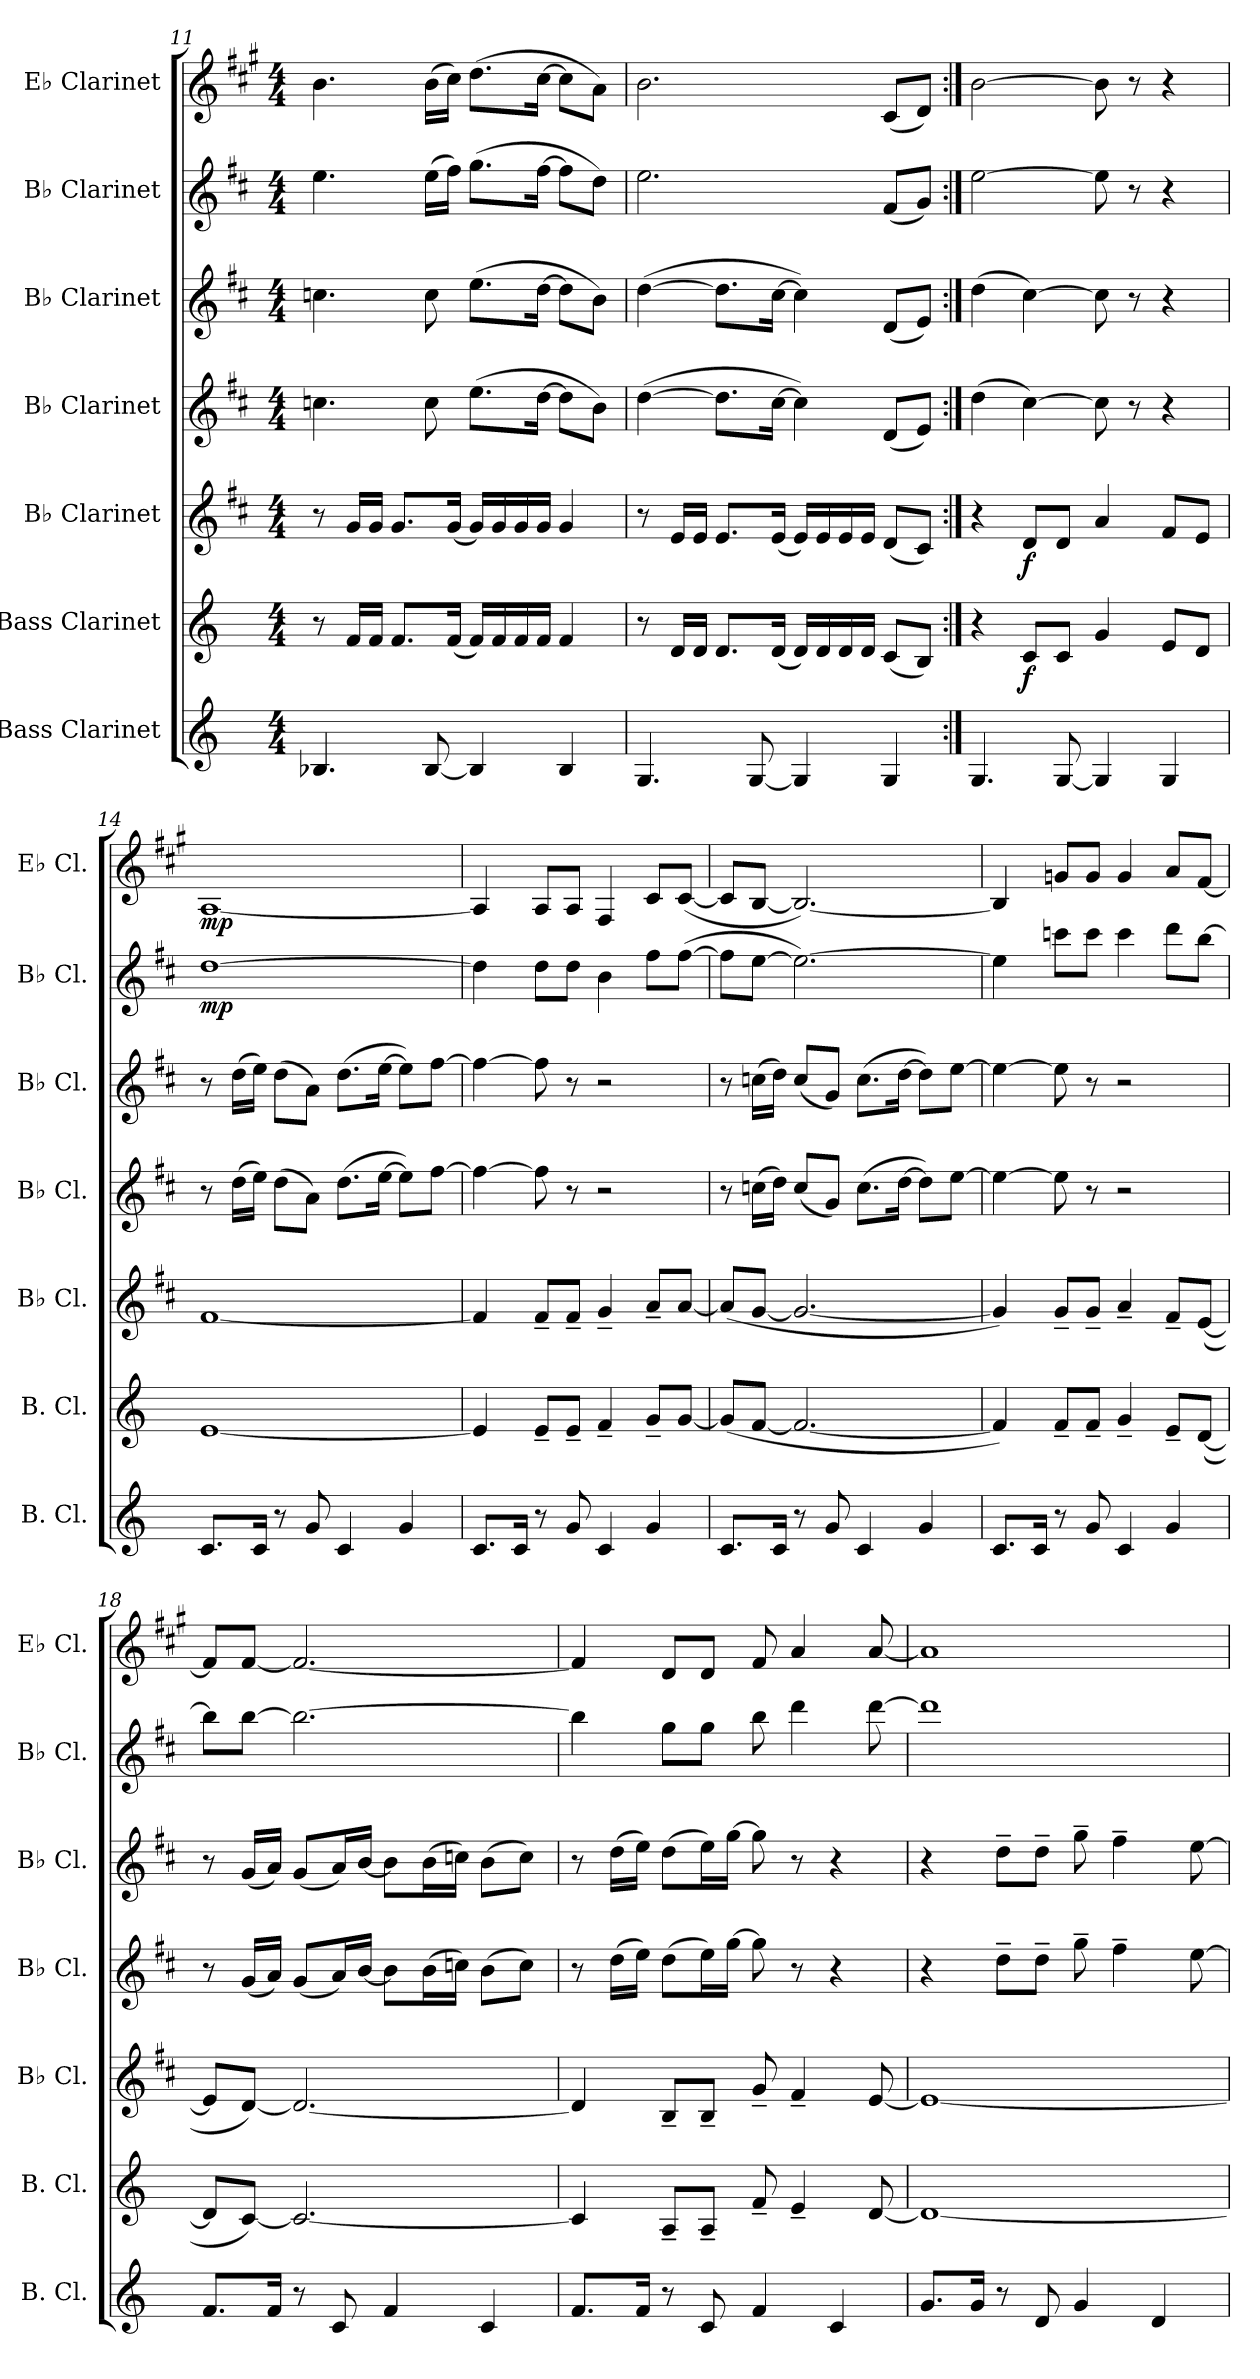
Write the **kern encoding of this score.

**kern	**kern	**dynam	**kern	**dynam	**kern	**kern	**kern	**dynam	**kern	**dynam
*part7	*part6	*part6	*part5	*part5	*part4	*part3	*part2	*part2	*part1	*part1
*staff7	*staff6	*staff6	*staff5	*staff5	*staff4	*staff3	*staff2	*staff2	*staff1	*staff1
*I"Bass Clarinet	*I"Bass Clarinet	*	*I"B♭ Clarinet	*	*I"B♭ Clarinet	*I"B♭ Clarinet	*I"B♭ Clarinet	*	*I"E♭ Clarinet	*
*I'B. Cl.	*I'B. Cl.	*	*I'B♭ Cl.	*	*I'B♭ Cl.	*I'B♭ Cl.	*I'B♭ Cl.	*	*I'E♭ Cl.	*
*clefG2	*clefG2	*	*clefG2	*	*clefG2	*clefG2	*clefG2	*	*clefG2	*
*ITrd8c14	*ITrd8c14	*	*ITrd1c2	*	*ITrd1c2	*ITrd1c2	*ITrd1c2	*	*ITrd1c2	*
*k[]	*k[]	*	*k[]	*	*k[]	*k[]	*k[]	*	*k[f#]	*
*M4/4	*M4/4	*	*M4/4	*	*M4/4	*M4/4	*M4/4	*	*M4/4	*
=11	=11	=11	=11	=11	=11	=11	=11	=11	=11	=11
4.BB-X/	8r	.	8r	.	4.b-X\	4.b-X\	4.dd\	.	4.a\	.
.	16F/LL	.	16f/LL	.	.	.	.	.	.	.
.	16F/JJ	.	16f/JJ	.	.	.	.	.	.	.
.	8.F/L	.	8.f/L	.	.	.	.	.	.	.
[8BB-/	.	.	.	.	8b-\	8b-\	(>16dd\LL	.	(>16a\LL	.
.	(<16F/Jk	.	(<16f/Jk	.	.	.	16ee\JJ)	.	16b\JJ)	.
4BB-/]	16F/LL)	.	16f/LL)	.	(>8.dd\L	(>8.dd\L	(>8.ff\L	.	(>8.cc\L	.
.	16F/	.	16f/	.	.	.	.	.	.	.
.	16F/	.	16f/	.	.	.	.	.	.	.
.	16F/JJ	.	16f/JJ	.	[16cc\Jk	[16cc\Jk	[16ee\Jk	.	[16b\Jk	.
4BB-/	4F/	.	4f/	.	8cc\L]	8cc\L]	8ee\L]	.	8b\L]	.
.	.	.	.	.	8a\J)	8a\J)	8cc\J)	.	8g\J)	.
=12	=12	=12	=12	=12	=12	=12	=12	=12	=12	=12
4.GG/	8r	.	8r	.	(>[4cc\	(>[4cc\	2.dd\	.	2.a\	.
.	16D/LL	.	16d/LL	.	.	.	.	.	.	.
.	16D/JJ	.	16d/JJ	.	.	.	.	.	.	.
.	8.D/L	.	8.d/L	.	8.cc\L]	8.cc\L]	.	.	.	.
[8GG/	.	.	.	.	.	.	.	.	.	.
.	(<16D/Jk	.	(<16d/Jk	.	[16b\Jk	[16b\Jk	.	.	.	.
4GG/]	16D/LL)	.	16d/LL)	.	4b\])	4b\])	.	.	.	.
.	16D/	.	16d/	.	.	.	.	.	.	.
.	16D/	.	16d/	.	.	.	.	.	.	.
.	16D/JJ	.	16d/JJ	.	.	.	.	.	.	.
4GG/	(<8C/L	.	(<8c/L	.	(<8c/L	(<8c/L	(<8e/L	.	(<8B/L	.
.	8BB/J)	.	8B/J)	.	8d/J)	8d/J)	8f/J)	.	8c/J)	.
=13:|!	=13:|!	=13:|!	=13:|!	=13:|!	=13:|!	=13:|!	=13:|!	=13:|!	=13:|!	=13:|!
4.GG/	4r	.	4r	.	(>4cc\	(>4cc\	[2dd\	.	[2a\	.
!	!	!LO:DY:b	!	!LO:DY:b	!	!	!	!	!	!
.	8C/L	f	8c/L	f	[4b\)	[4b\)	.	.	.	.
[8GG/	8C/J	.	8c/J	.	.	.	.	.	.	.
4GG/]	4G/	.	4g/	.	8b\]	8b\]	8dd\]	.	8a\]	.
.	.	.	.	.	8r	8r	8r	.	8r	.
4GG/	8E/L	.	8e/L	.	4r	4r	4r	.	4r	.
.	8D/J	.	8d/J	.	.	.	.	.	.	.
!!LO:PB:g=z
=14	=14	=14	=14	=14	=14	=14	=14	=14	=14	=14
!	!	!	!	!	!	!	!	!LO:DY:b	!	!LO:DY:b
8.C/L	[1E	.	[1e	.	8r	8r	[1cc	mp	[1G	mp
.	.	.	.	.	(>16cc\LL	(>16cc\LL	.	.	.	.
16C/Jk	.	.	.	.	16dd\JJ)	16dd\JJ)	.	.	.	.
8r	.	.	.	.	(>8cc\L	(>8cc\L	.	.	.	.
8G/	.	.	.	.	8g\J)	8g\J)	.	.	.	.
4C/	.	.	.	.	(>8.cc\L	(>8.cc\L	.	.	.	.
.	.	.	.	.	[16dd\Jk	[16dd\Jk	.	.	.	.
4G/	.	.	.	.	8dd\L])	8dd\L])	.	.	.	.
.	.	.	.	.	[8ee\J	[8ee\J	.	.	.	.
=15	=15	=15	=15	=15	=15	=15	=15	=15	=15	=15
8.C/L	4E/]	.	4e/]	.	4ee\_	4ee\_	4cc\]	.	4G/]	.
16C/Jk	.	.	.	.	.	.	.	.	.	.
8r	8E~/L	.	8e~/L	.	8ee\]	8ee\]	8cc\L	.	8G/L	.
8G/	8E~/J	.	8e~/J	.	8r	8r	8cc\J	.	8G/J	.
4C/	4F~/	.	4f~/	.	2r	2r	4a\	.	4E/	.
4G/	8G~/L	.	8g~/L	.	.	.	8ee\L	.	8B/L	.
.	[8G/J	.	[8g/J	.	.	.	(>[8ee\J	.	(<[8B/J	.
=16	=16	=16	=16	=16	=16	=16	=16	=16	=16	=16
8.C/L	(<8G/L]	.	(<8g/L]	.	8r	8r	8ee\L]	.	8B/L]	.
.	[8F/J	.	[8f/J	.	(>16b-X\LL	(>16b-X\LL	[8dd\J	.	[8A/J	.
16C/Jk	.	.	.	.	16cc\JJ)	16cc\JJ)	.	.	.	.
8r	2.F/_	.	2.f/_	.	(<8b-/L	(<8b-/L	2.dd\_)	.	2.A/_)	.
8G/	.	.	.	.	8f/J)	8f/J)	.	.	.	.
4C/	.	.	.	.	(>8.b-\L	(>8.b-\L	.	.	.	.
.	.	.	.	.	[16cc\Jk	[16cc\Jk	.	.	.	.
4G/	.	.	.	.	8cc\L])	8cc\L])	.	.	.	.
.	.	.	.	.	[8dd\J	[8dd\J	.	.	.	.
=17	=17	=17	=17	=17	=17	=17	=17	=17	=17	=17
8.C/L	4F/])	.	4f/])	.	4dd\_	4dd\_	4dd\]	.	4A/]	.
16C/Jk	.	.	.	.	.	.	.	.	.	.
8r	8F~/L	.	8f~/L	.	8dd\]	8dd\]	8bb-X\L	.	8fn/L	.
8G/	8F~/J	.	8f~/J	.	8r	8r	8bb-\J	.	8f/J	.
4C/	4G~/	.	4g~/	.	2r	2r	4bb-\	.	4f/	.
4G/	8E~/L	.	8e~/L	.	.	.	8ccc\L	.	8g/L	.
.	(<[8D/J	.	(<[8d/J	.	.	.	[8aa\J	.	[8e/J	.
!!LO:PB:g=z
=18	=18	=18	=18	=18	=18	=18	=18	=18	=18	=18
8.F/L	8D/L]	.	8d/L]	.	8r	8r	8aa\L]	.	8e/L]	.
.	[8C/J)	.	[8c/J)	.	(<16f/LL	(<16f/LL	[8aa\J	.	[8e/J	.
16F/Jk	.	.	.	.	16g/JJ)	16g/JJ)	.	.	.	.
8r	2.C/_	.	2.c/_	.	(<8f/L	(<8f/L	2.aa\_	.	2.e/_	.
8C/	.	.	.	.	16g/L)	16g/L)	.	.	.	.
.	.	.	.	.	[16a/JJ	[16a/JJ	.	.	.	.
4F/	.	.	.	.	8a\L]	8a\L]	.	.	.	.
.	.	.	.	.	(>16a\L	(>16a\L	.	.	.	.
.	.	.	.	.	16b-X\JJ)	16b-X\JJ)	.	.	.	.
4C/	.	.	.	.	(>8a\L	(>8a\L	.	.	.	.
.	.	.	.	.	8b-\J)	8b-\J)	.	.	.	.
=19	=19	=19	=19	=19	=19	=19	=19	=19	=19	=19
8.F/L	4C/]	.	4c/]	.	8r	8r	4aa\]	.	4e/]	.
.	.	.	.	.	(>16cc\LL	(>16cc\LL	.	.	.	.
16F/Jk	.	.	.	.	16dd\JJ)	16dd\JJ)	.	.	.	.
8r	8AA~/L	.	8A~/L	.	(>8cc\L	(>8cc\L	8ff\L	.	8c/L	.
8C/	8AA~/J	.	8A~/J	.	16dd\L)	16dd\L)	8ff\J	.	8c/J	.
.	.	.	.	.	[16ff\JJ	[16ff\JJ	.	.	.	.
4F/	8F~/	.	8f~/	.	8ff\]	8ff\]	8aa\	.	8e/	.
.	4E~/	.	4e~/	.	8r	8r	4ccc\	.	4g/	.
4C/	.	.	.	.	4r	4r	.	.	.	.
.	[8D/	.	[8d/	.	.	.	[8ccc\	.	[8g/	.
=20	=20	=20	=20	=20	=20	=20	=20	=20	=20	=20
8.G/L	1D_	.	1d_	.	4r	4r	1ccc]	.	1g]	.
16G/Jk	.	.	.	.	.	.	.	.	.	.
8r	.	.	.	.	8cc~\L	8cc~\L	.	.	.	.
8D/	.	.	.	.	8cc~\J	8cc~\J	.	.	.	.
4G/	.	.	.	.	8ff~\	8ff~\	.	.	.	.
.	.	.	.	.	4ee~\	4ee~\	.	.	.	.
4D/	.	.	.	.	.	.	.	.	.	.
.	.	.	.	.	[8dd\	[8dd\	.	.	.	.
=	=	=	=	=	=	=	=	=	=	=
*-	*-	*-	*-	*-	*-	*-	*-	*-	*-	*-
